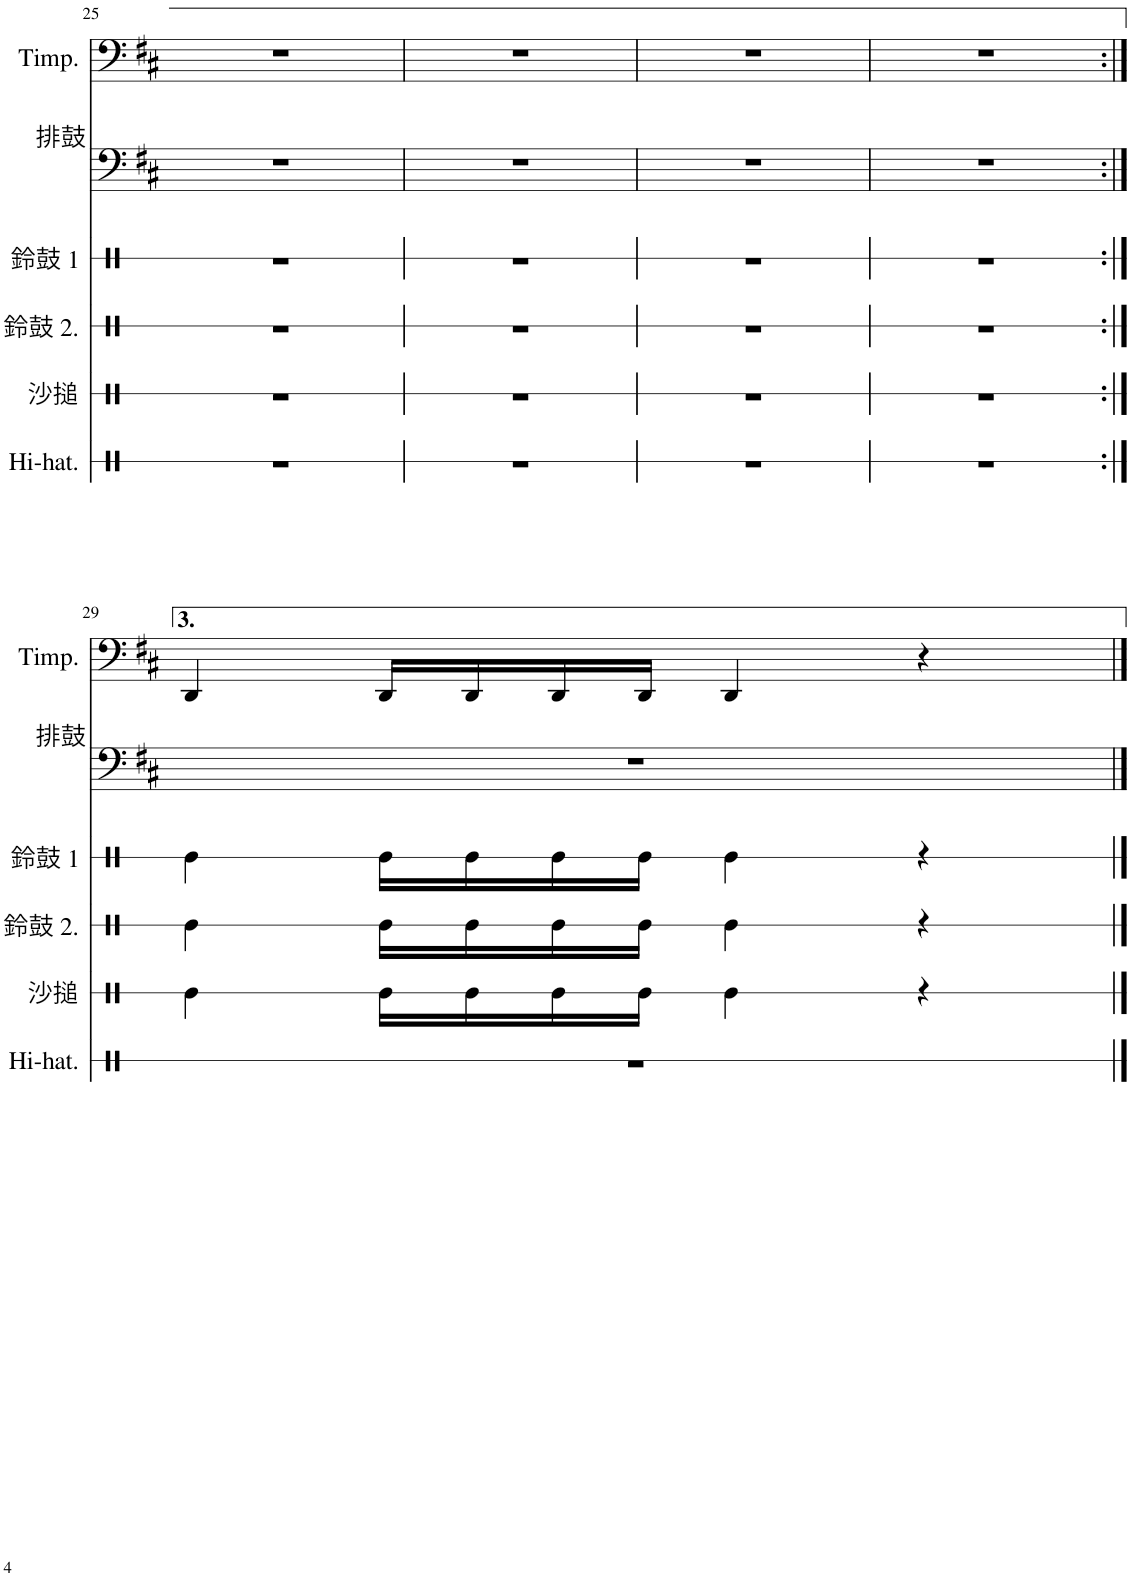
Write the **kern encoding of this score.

**kern	**kern	**kern	**kern	**kern	**kern
*part6	*part5	*part4	*part3	*part2	*part1
*staff6	*staff5	*staff4	*staff3	*staff2	*staff1
*I"Hi-hat.	*I"沙搥	*I"鈴鼓 2	*I"Tambourine	*I"鼓	*I"Timpani
*I'Hi-hat.	*	*	*	*	*I'Timp.
!!LO:PB:g=z
*clefX	*clefX	*clefX	*clefX	*clefF4	*clefF4
*k[]	*k[]	*k[]	*k[]	*k[f#c#]	*k[f#c#]
*M4/4	*M4/4	*M4/4	*M4/4	*M4/4	*M4/4
*met(c)	*met(c)	*met(c)	*met(c)	*met(c)	*met(c)
=25	=25	=25	=25	=25	=25
!	!	!	!	!	!LO:TX:b:t=排鼓
1r	1r	1r	1r	1r	1r
=26	=26	=26	=26	=26	=26
1r	1r	1r	1r	1r	1r
=27	=27	=27	=27	=27	=27
1r	1r	1r	1r	1r	1r
=28	=28	=28	=28	=28	=28
1r	1r	1r	1r	1r	1r
!!LO:LB:g=z
=29:|!	=29:|!	=29:|!	=29:|!	=29:|!	=29:|!
!	!	!	!	!	!LO:TX:b:t=排鼓
1r	4Re\	4Re\	4Re\	1r	4DD/
.	16Re\LL	16Re\LL	16Re\LL	.	16DD/LL
.	16Re\	16Re\	16Re\	.	16DD/
.	16Re\	16Re\	16Re\	.	16DD/
.	16Re\JJ	16Re\JJ	16Re\JJ	.	16DD/JJ
.	4Re\	4Re\	4Re\	.	4DD/
.	4r	4r	4r	.	4r
==	==	==	==	==	==
*-	*-	*-	*-	*-	*-
